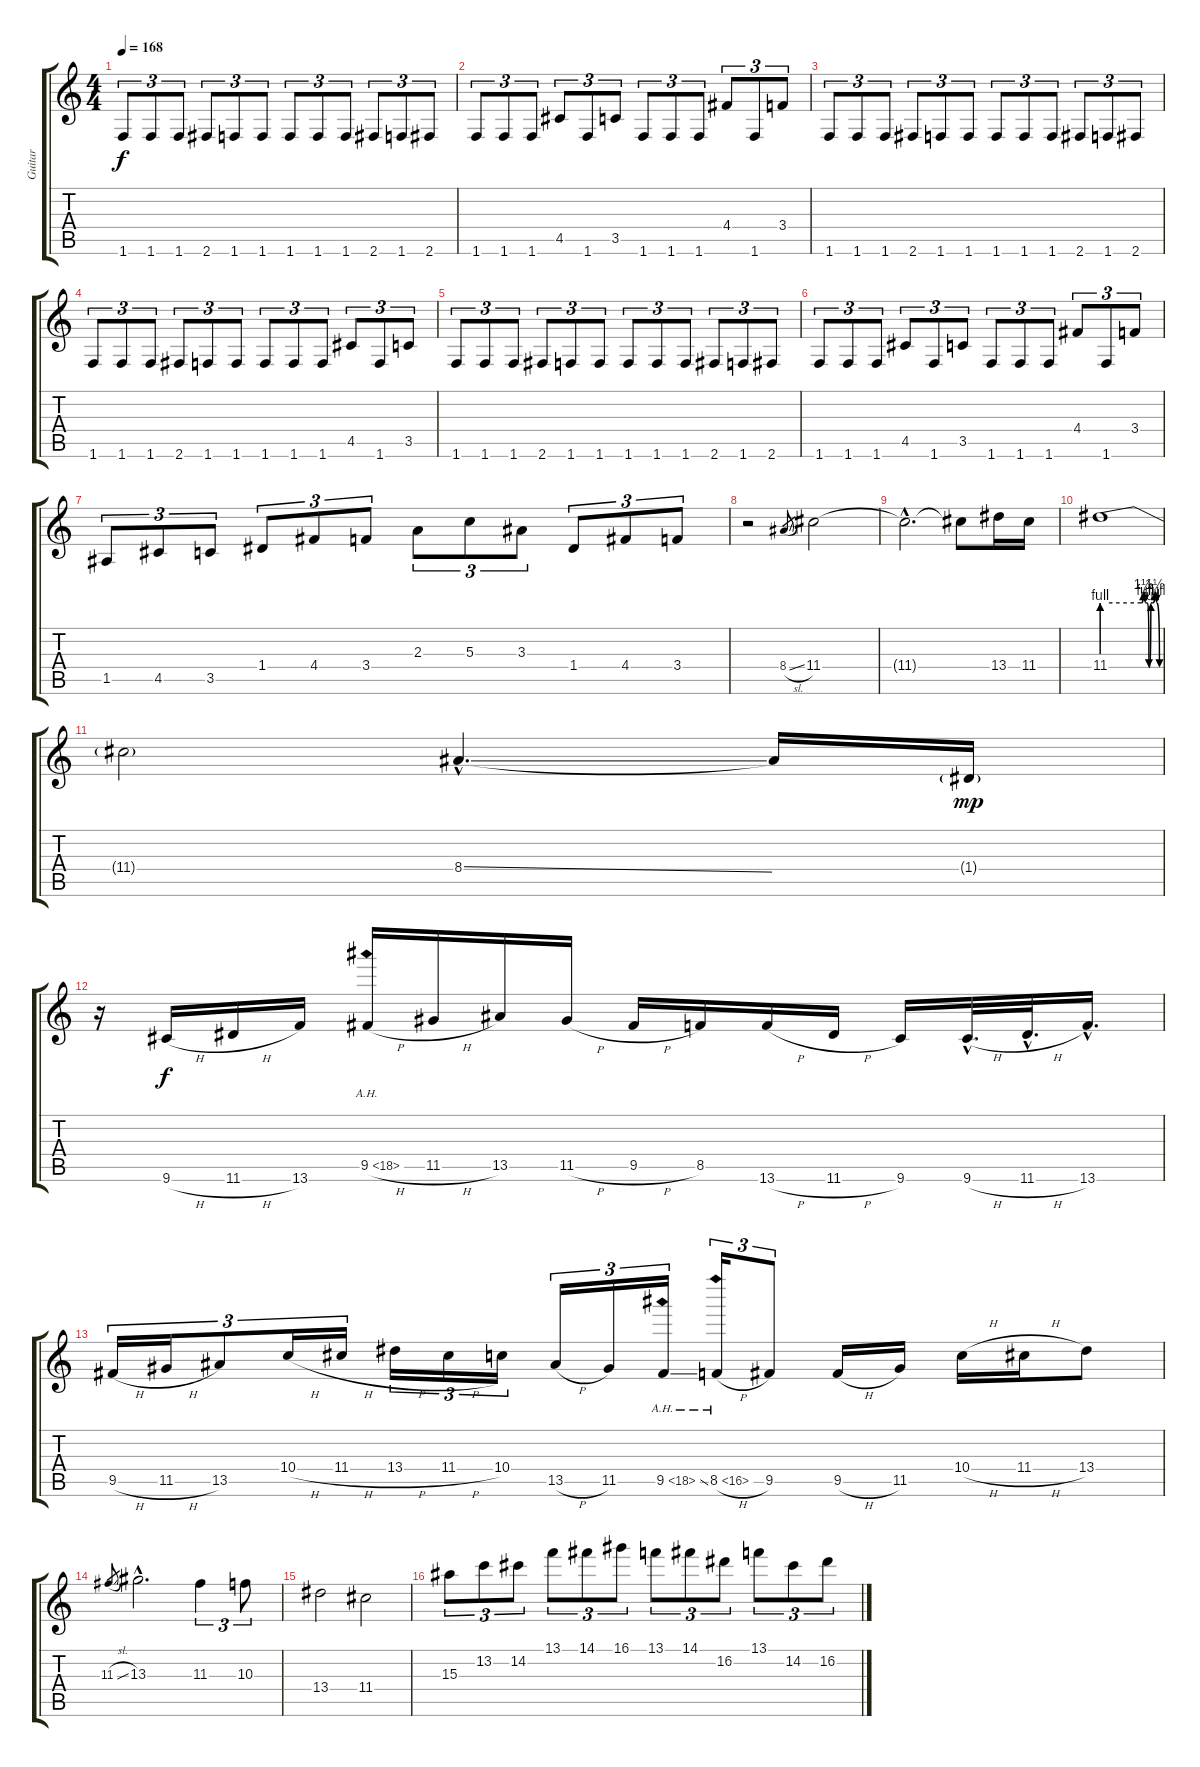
\track ("Guitar" "Guitar") {instrument distortionguitar}
\staff {score tabs}
\tuning (E4 B3 G3 D3 A2 E2) {hide}
\ts (4 4)
\tempo 168
\clef g2
\ks c
1.6.8{tu (3 2) dy f} 1.6.8{tu (3 2)} 1.6.8{tu (3 2)} 2.6.8{tu (3 2)} 1.6.8{tu (3 2)} 1.6.8{tu (3 2)} 1.6.8{tu (3 2)} 1.6.8{tu (3 2)} 1.6.8{tu (3 2)} 2.6.8{tu (3 2)} 1.6.8{tu (3 2)} 2.6.8{tu (3 2)} |
1.6.8{tu (3 2)} 1.6.8{tu (3 2)} 1.6.8{tu (3 2)} 4.5.8{tu (3 2)} 1.6.8{tu (3 2)} 3.5.8{tu (3 2)} 1.6.8{tu (3 2)} 1.6.8{tu (3 2)} 1.6.8{tu (3 2)} 4.4.8{tu (3 2)} 1.6.8{tu (3 2)} 3.4.8{tu (3 2)} |
1.6.8{tu (3 2)} 1.6.8{tu (3 2)} 1.6.8{tu (3 2)} 2.6.8{tu (3 2)} 1.6.8{tu (3 2)} 1.6.8{tu (3 2)} 1.6.8{tu (3 2)} 1.6.8{tu (3 2)} 1.6.8{tu (3 2)} 2.6.8{tu (3 2)} 1.6.8{tu (3 2)} 2.6.8{tu (3 2)} |
1.6.8{tu (3 2)} 1.6.8{tu (3 2)} 1.6.8{tu (3 2)} 2.6.8{tu (3 2)} 1.6.8{tu (3 2)} 1.6.8{tu (3 2)} 1.6.8{tu (3 2)} 1.6.8{tu (3 2)} 1.6.8{tu (3 2)} 4.5.8{tu (3 2)} 1.6.8{tu (3 2)} 3.5.8{tu (3 2)} |
1.6.8{tu (3 2)} 1.6.8{tu (3 2)} 1.6.8{tu (3 2)} 2.6.8{tu (3 2)} 1.6.8{tu (3 2)} 1.6.8{tu (3 2)} 1.6.8{tu (3 2)} 1.6.8{tu (3 2)} 1.6.8{tu (3 2)} 2.6.8{tu (3 2)} 1.6.8{tu (3 2)} 2.6.8{tu (3 2)} |
1.6.8{tu (3 2)} 1.6.8{tu (3 2)} 1.6.8{tu (3 2)} 4.5.8{tu (3 2)} 1.6.8{tu (3 2)} 3.5.8{tu (3 2)} 1.6.8{tu (3 2)} 1.6.8{tu (3 2)} 1.6.8{tu (3 2)} 4.4.8{tu (3 2)} 1.6.8{tu (3 2)} 3.4.8{tu (3 2)} |
1.5.8{tu (3 2)} 4.5.8{tu (3 2)} 3.5.8{tu (3 2)} 1.4.8{tu (3 2)} 4.4.8{tu (3 2)} 3.4.8{tu (3 2)} 2.3.8{tu (3 2)} 5.3.8{tu (3 2)} 3.3.8{tu (3 2)} 1.4.8{tu (3 2)} 4.4.8{tu (3 2)} 3.4.8{tu (3 2)} |
r.2{volume 15 balance 8} 8.4{sl}.8{gr} 11.4.2 |
11.4{hac t}.2{d} 11.4{t}.8 13.4.16 11.4.16 |
11.4{be (custom 0 4 41 4 43 6 45 4 47 4 49 0 51 4 53 4 55 6 57 4 60 0)}.1 |
11.4{t}.2 8.4{ss hac}.4{d} 8.4{t}.16 1.4{g}.16{dy mp} |
r.16 9.6{h}.16{dy f volume 16} 11.6{h}.16 13.6.16 9.5{ah 9 h}.16 11.5{h}.16 13.5.16 11.5{h}.16 9.5{h}.16 8.5.16 13.6{h}.16 11.6{h}.16 9.6.16 9.6{h hac}.32{d} 11.6{h hac}.32{d} 13.6{hac}.16{d} |
9.5{h}.16{tu (3 2)} 11.5{h}.16{tu (3 2)} 13.5.8{tu (3 2)} 10.4{h}.16{tu (3 2)} 11.4{h}.16{tu (3 2)} 13.4{h}.16{tu (3 2)} 11.4{h}.16{tu (3 2)} 10.4.16{tu (3 2)} 13.5{h}.16{tu (3 2)} 11.5.16{tu (3 2)} 9.5{ah 9 ss}.16{tu (3 2)} 8.5{ah 8 h}.16{tu (3 2)} 9.5.8{tu (3 2)} 9.5{h}.16 11.5.16 10.4{h}.16 11.4{h}.16 13.4.8 |
11.3{sl}.8{gr} 13.3{hac}.2{d volume 14} 11.3.4{tu (3 2)} 10.3.8{tu (3 2)} |
13.4.2 11.4.2 |
15.3.8{tu (3 2)} 13.2.8{tu (3 2)} 14.2.8{tu (3 2)} 13.1.8{tu (3 2)} 14.1.8{tu (3 2)} 16.1.8{tu (3 2)} 13.1.8{tu (3 2)} 14.1.8{tu (3 2)} 16.2.8{tu (3 2)} 13.1.8{tu (3 2)} 14.2.8{tu (3 2)} 16.2.8{tu (3 2)}
